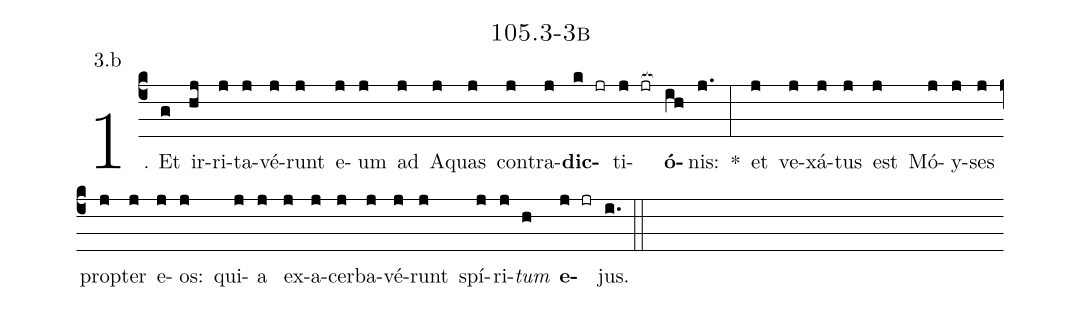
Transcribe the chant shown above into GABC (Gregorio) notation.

name: 105.3-3b;
annotation: 3.b;
%%
(c4)1. Et(g) ir(hj)ri(j)ta(j)vé(j)runt(j) e(j)um(j) ad(j) A(j)quas(j) con(j)tra(j)<b>dic</b>(k jr)ti(j jr[ocb:1{])<b>ó</b>(ih[ocb:0}])nis:(j.) *(:) et(j) ve(j)xá(j)tus(j) est(j) Mó(j)y(j)ses(j) prop(j)ter(j) e(j)os:(j) qui(j)a(j) ex(j)a(j)cer(j)ba(j)vé(j)runt(j) spí(j)ri(j)<i>tum</i>(h) <b>e</b>(j jr)jus.(i.) (::)


%E(j) u(j) o(j) u(h) a(j) e.(i.) (::)
